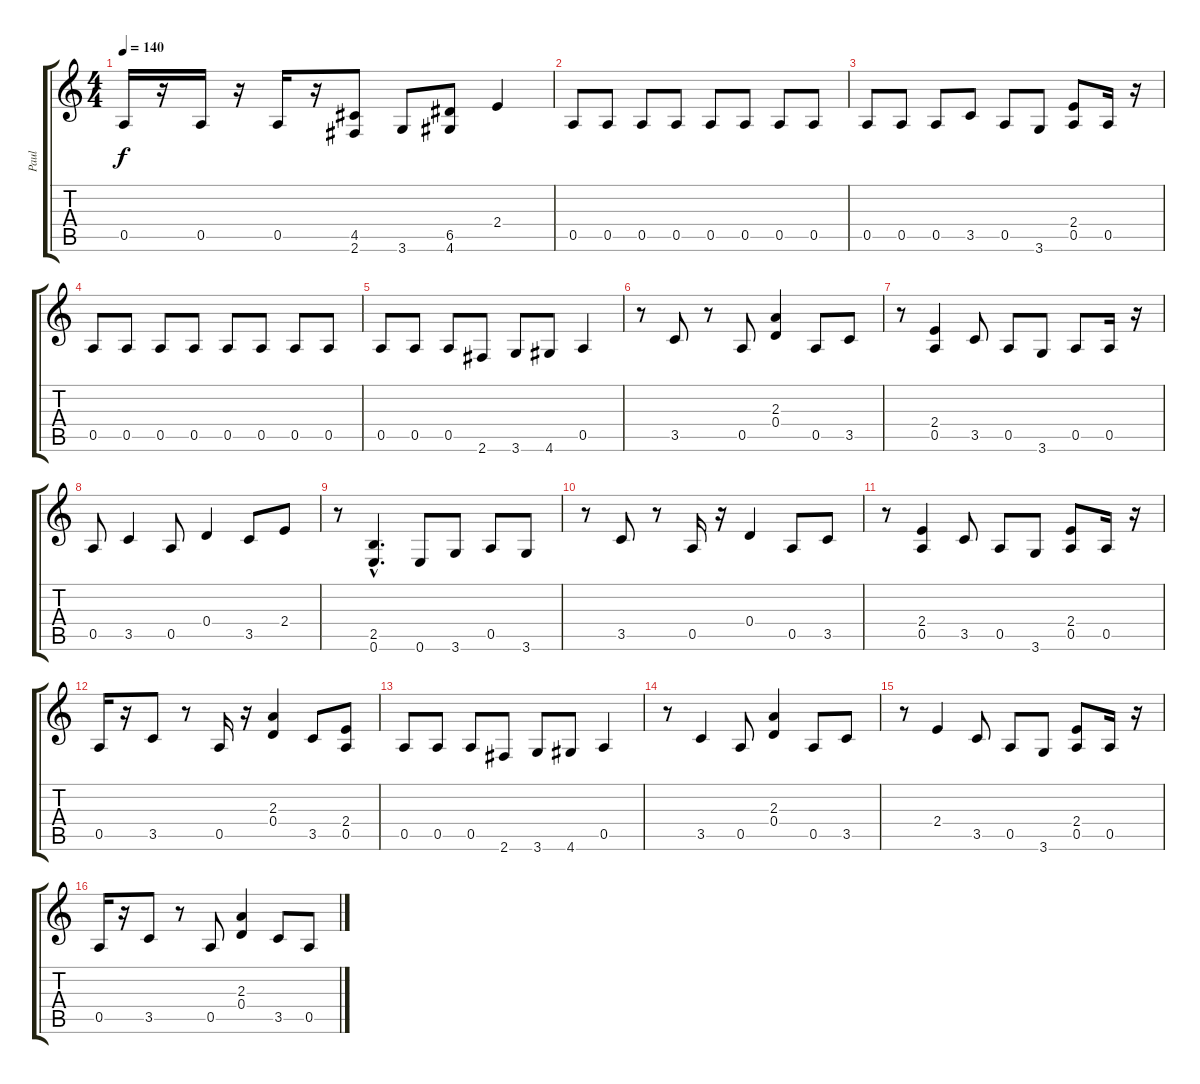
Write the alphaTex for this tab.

\track ("Paul" "Paul") {instrument distortionguitar}
\staff {score tabs}
\tuning (E4 B3 G3 D3 A2 E2) {hide}
\ts (4 4)
\tempo 140
\clef g2
\ks c
0.5.16{dy f} r.16 0.5.16 r.16 0.5.16 r.16 (4.5 2.6).8 3.6.8 (6.5 4.6).8 2.4.4 |
0.5.8 0.5.8 0.5.8 0.5.8 0.5.8 0.5.8 0.5.8 0.5.8 |
0.5.8 0.5.8 0.5.8 3.5.8 0.5.8 3.6.8 (2.4 0.5).8 0.5.16 r.16 |
0.5.8 0.5.8 0.5.8 0.5.8 0.5.8 0.5.8 0.5.8 0.5.8 |
0.5.8 0.5.8 0.5.8 2.6.8 3.6.8 4.6.8 0.5.4 |
r.8 3.5.8 r.8 0.5.8 (2.3 0.4).4 0.5.8 3.5.8 |
r.8 (2.4 0.5).4 3.5.8 0.5.8 3.6.8 0.5.8 0.5.16 r.16 |
0.5.8 3.5.4 0.5.8 0.4.4 3.5.8 2.4.8 |
r.8 (2.5{hac} 0.6{hac}).4{d} 0.6.8 3.6.8 0.5.8 3.6.8 |
r.8 3.5.8 r.8 0.5.16 r.16 0.4.4 0.5.8 3.5.8 |
r.8 (2.4 0.5).4 3.5.8 0.5.8 3.6.8 (2.4 0.5).8 0.5.16 r.16 |
0.5.16 r.16 3.5.8 r.8 0.5.16 r.16 (2.3 0.4).4 3.5.8 (2.4 0.5).8 |
0.5.8 0.5.8 0.5.8 2.6.8 3.6.8 4.6.8 0.5.4 |
r.8 3.5.4 0.5.8 (2.3 0.4).4 0.5.8 3.5.8 |
r.8 2.4.4 3.5.8 0.5.8 3.6.8 (2.4 0.5).8 0.5.16 r.16 |
0.5.16 r.16 3.5.8 r.8 0.5.8 (2.3 0.4).4 3.5.8 0.5.8
